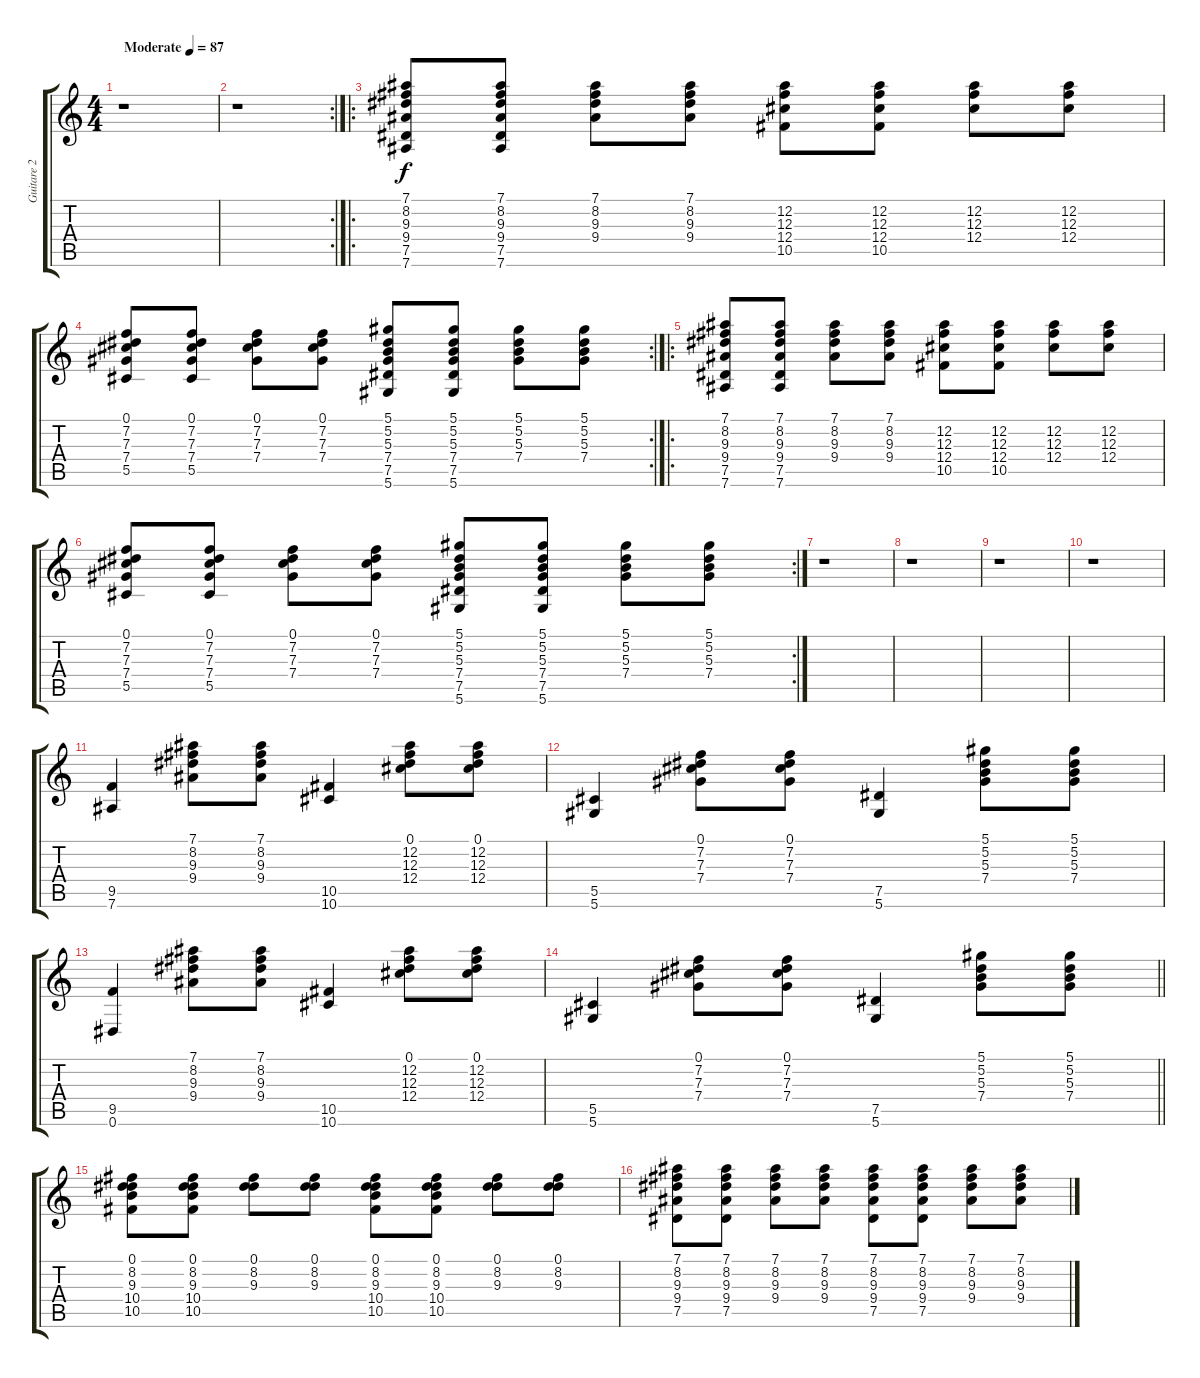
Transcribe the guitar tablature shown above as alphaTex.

\track ("Guitare 2" "Guitare 2") {instrument electricguitarclean}
\staff {score tabs}
\tuning (Eb4 Bb3 Gb3 Db3 Ab2 Eb2) {hide}
\ts (4 4)
\tempo (87 "Moderate")
\clef g2
\ks c
r.1{dy f instrument electricguitarclean} |
\rc 2
r.1 |
\ro
(7.1 8.2 9.3 9.4 7.5 7.6).8 (7.1 8.2 9.3 9.4 7.5 7.6).8 (7.1 8.2 9.3 9.4).8 (7.1 8.2 9.3 9.4).8 (12.2 12.3 12.4 10.5).8 (12.2 12.3 12.4 10.5).8 (12.2 12.3 12.4).8 (12.2 12.3 12.4).8 |
\rc 2
(0.1 7.2 7.3 7.4 5.5).8 (0.1 7.2 7.3 7.4 5.5).8 (0.1 7.2 7.3 7.4).8 (0.1 7.2 7.3 7.4).8 (5.1 5.2 5.3 7.4 7.5 5.6).8 (5.1 5.2 5.3 7.4 7.5 5.6).8 (5.1 5.2 5.3 7.4).8 (5.1 5.2 5.3 7.4).8 |
\ro
(7.1 8.2 9.3 9.4 7.5 7.6).8 (7.1 8.2 9.3 9.4 7.5 7.6).8 (7.1 8.2 9.3 9.4).8 (7.1 8.2 9.3 9.4).8 (12.2 12.3 12.4 10.5).8 (12.2 12.3 12.4 10.5).8 (12.2 12.3 12.4).8 (12.2 12.3 12.4).8 |
\rc 2
(0.1 7.2 7.3 7.4 5.5).8 (0.1 7.2 7.3 7.4 5.5).8 (0.1 7.2 7.3 7.4).8 (0.1 7.2 7.3 7.4).8 (5.1 5.2 5.3 7.4 7.5 5.6).8 (5.1 5.2 5.3 7.4 7.5 5.6).8 (5.1 5.2 5.3 7.4).8 (5.1 5.2 5.3 7.4).8 |
r.1 |
r.1 |
r.1 |
r.1 |
(9.5 7.6).4 (7.1 8.2 9.3 9.4).8 (7.1 8.2 9.3 9.4).8 (10.5 10.6).4 (0.1 12.2 12.3 12.4).8 (0.1 12.2 12.3 12.4).8 |
(5.5 5.6).4 (0.1 7.2 7.3 7.4).8 (0.1 7.2 7.3 7.4).8 (7.5 5.6).4 (5.1 5.2 5.3 7.4).8 (5.1 5.2 5.3 7.4).8 |
(9.5 0.6).4 (7.1 8.2 9.3 9.4).8 (7.1 8.2 9.3 9.4).8 (10.5 10.6).4 (0.1 12.2 12.3 12.4).8 (0.1 12.2 12.3 12.4).8 |
\barLineRight lightlight
(5.5 5.6).4 (0.1 7.2 7.3 7.4).8 (0.1 7.2 7.3 7.4).8 (7.5 5.6).4 (5.1 5.2 5.3 7.4).8 (5.1 5.2 5.3 7.4).8 |
(0.1 8.2 9.3 10.4 10.5).8 (0.1 8.2 9.3 10.4 10.5).8 (0.1 8.2 9.3).8 (0.1 8.2 9.3).8 (0.1 8.2 9.3 10.4 10.5).8 (0.1 8.2 9.3 10.4 10.5).8 (0.1 8.2 9.3).8 (0.1 8.2 9.3).8 |
(7.1 8.2 9.3 9.4 7.5).8 (7.1 8.2 9.3 9.4 7.5).8 (7.1 8.2 9.3 9.4).8 (7.1 8.2 9.3 9.4).8 (7.1 8.2 9.3 9.4 7.5).8 (7.1 8.2 9.3 9.4 7.5).8 (7.1 8.2 9.3 9.4).8 (7.1 8.2 9.3 9.4).8
